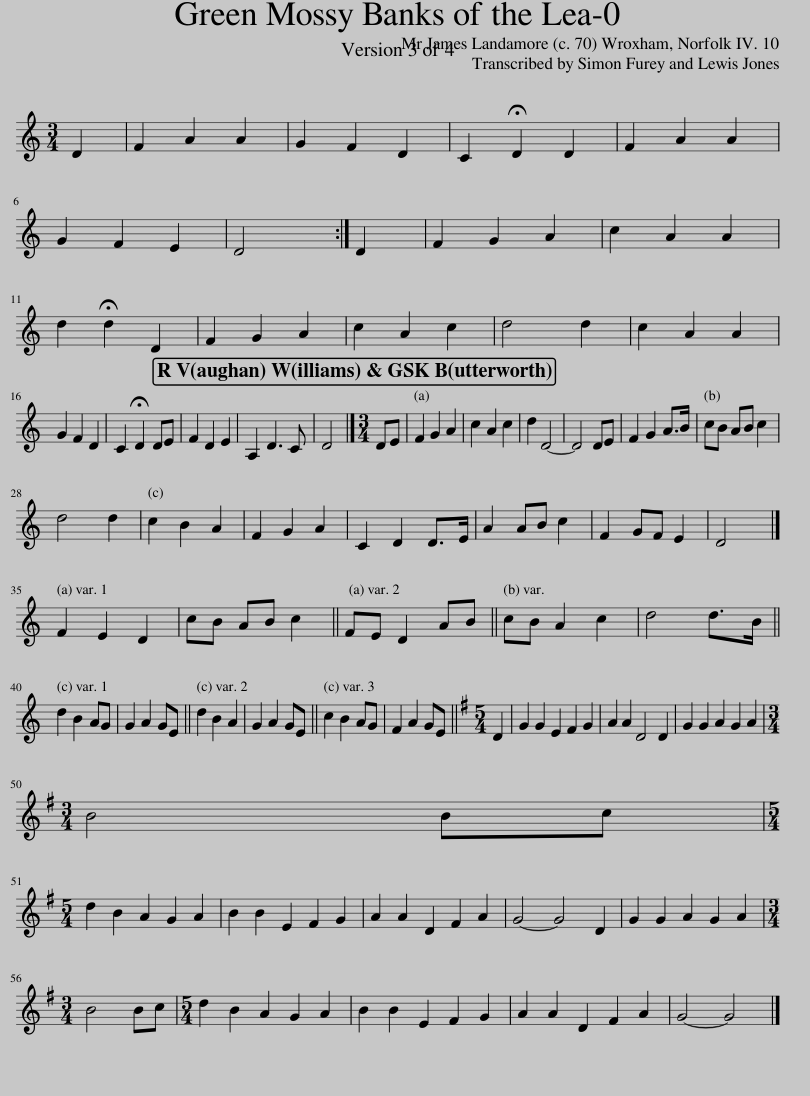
X:1
L:1/8
M:3/4
I:linebreak $
K:C
V:1 treble
V:1
 D2 | F2 A2 A2 | G2 F2 D2 | C2 !fermata!D2 D2 | F2 A2 A2 |$ %5
 G2 F2 E2 | D4 :| D2 | F2 G2 A2 | c2 A2 A2 |$ %10
 d2 !fermata!d2 D2 | F2 G2 A2 | c2 A2 c2 | d4 d2 | c2 A2 A2 |$ %15
 G2 F2 D2 | C2 !fermata!D2 DE | F2 D2 E2 | A,2 D3 C | D4 |] %20
[M:3/4] DE | F2 G2 A2 | c2 A2 c2 | d2 D4- | D4 DE | %25
 F2 G2 A>B | cB AB c2 |$ d4 d2 | c2 B2 A2 | F2 G2 A2 | %30
 C2 D2 D>E | A2 AB c2 | F2 GF E2 | D4 |]$ F2 E2 D2 | %35
 cB AB c2 || FE D2 AB || cB A2 c2 | d4 d>B ||$ d2 B2 AG | %40
 G2 A2 GE || d2 B2 A2 | G2 A2 GE || c2 B2 AG | F2 A2 GE || %45
[K:G][M:5/4] D2 | G2 G2 E2 F2 G2 | A2 A2 D4 D2 | G2 G2 A2 G2 A2 |$[M:3/4] B4 Bc |$ %50
[M:5/4] d2 B2 A2 G2 A2 | B2 B2 E2 F2 G2 | A2 A2 D2 F2 A2 | G4- G4 D2 | G2 G2 A2 G2 A2 |$ %55
[M:3/4] B4 Bc |[M:5/4] d2 B2 A2 G2 A2 | B2 B2 E2 F2 G2 | A2 A2 D2 F2 A2 | G4- G4 |] %60
